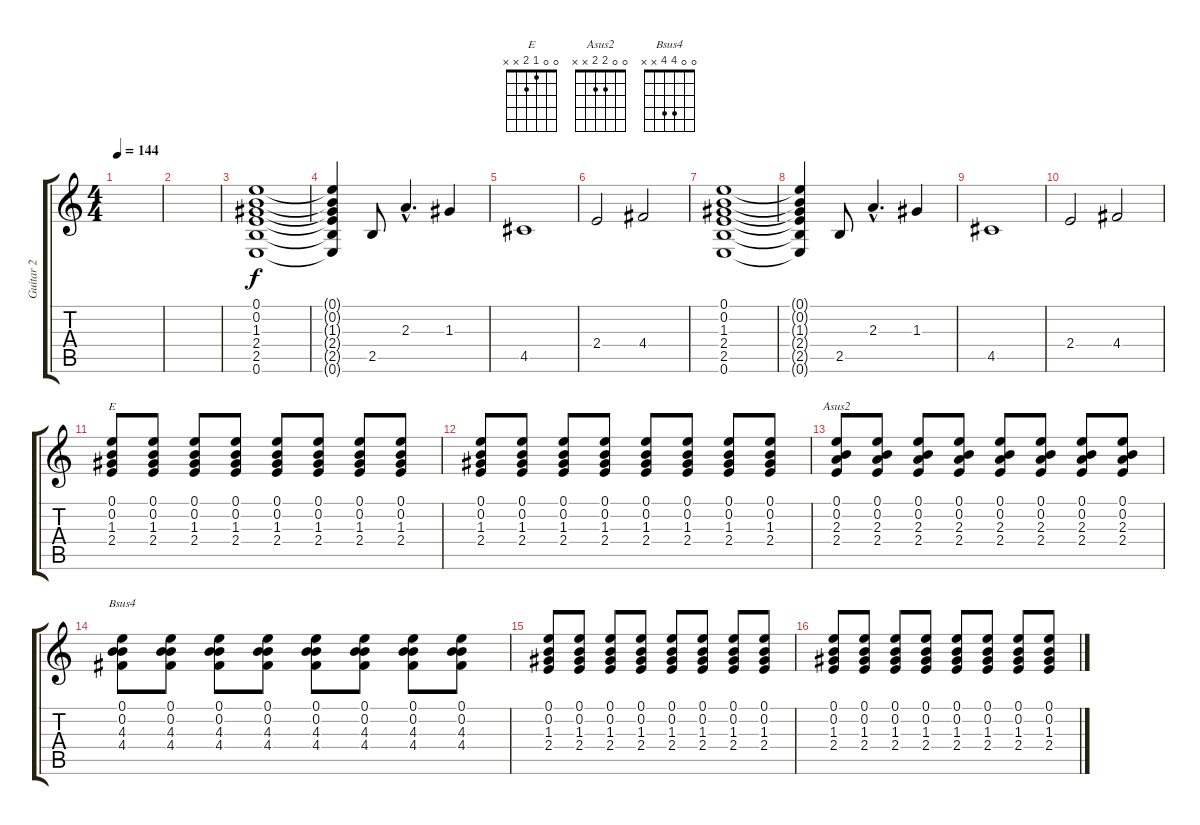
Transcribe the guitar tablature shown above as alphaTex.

\track ("Guitar 2" "Guitar 2") {instrument acousticguitarsteel}
\staff {score tabs}
\tuning (E4 B3 G3 D3 A2 E2) {hide}
\chord ("E" 0 0 1 2 x x)
\chord ("Asus2" 0 0 2 2 x x)
\chord ("Bsus4" 0 0 4 4 x x)
\ts (4 4)
\tempo 144
\clef g2
\ks c
|
|
(0.1 0.2 1.3 2.4 2.5 0.6).1 |
(0.1{t} 0.2{t} 1.3{t} 2.4{t} 2.5{t} 0.6{t}).4 2.5.8 2.3{hac}.4{d} 1.3.4 |
4.5.1 |
2.4.2 4.4.2 |
(0.1 0.2 1.3 2.4 2.5 0.6).1 |
(0.1{t} 0.2{t} 1.3{t} 2.4{t} 2.5{t} 0.6{t}).4 2.5.8 2.3{hac}.4{d} 1.3.4 |
4.5.1 |
2.4.2 4.4.2 |
(0.1 0.2 1.3 2.4).8{ch "E"} (0.1 0.2 1.3 2.4).8 (0.1 0.2 1.3 2.4).8 (0.1 0.2 1.3 2.4).8 (0.1 0.2 1.3 2.4).8 (0.1 0.2 1.3 2.4).8 (0.1 0.2 1.3 2.4).8 (0.1 0.2 1.3 2.4).8 |
(0.1 0.2 1.3 2.4).8 (0.1 0.2 1.3 2.4).8 (0.1 0.2 1.3 2.4).8 (0.1 0.2 1.3 2.4).8 (0.1 0.2 1.3 2.4).8 (0.1 0.2 1.3 2.4).8 (0.1 0.2 1.3 2.4).8 (0.1 0.2 1.3 2.4).8 |
(0.1 0.2 2.3 2.4).8{ch "Asus2"} (0.1 0.2 2.3 2.4).8 (0.1 0.2 2.3 2.4).8 (0.1 0.2 2.3 2.4).8 (0.1 0.2 2.3 2.4).8 (0.1 0.2 2.3 2.4).8 (0.1 0.2 2.3 2.4).8 (0.1 0.2 2.3 2.4).8 |
(0.1 0.2 4.3 4.4).8{ch "Bsus4"} (0.1 0.2 4.3 4.4).8 (0.1 0.2 4.3 4.4).8 (0.1 0.2 4.3 4.4).8 (0.1 0.2 4.3 4.4).8 (0.1 0.2 4.3 4.4).8 (0.1 0.2 4.3 4.4).8 (0.1 0.2 4.3 4.4).8 |
(0.1 0.2 1.3 2.4).8 (0.1 0.2 1.3 2.4).8 (0.1 0.2 1.3 2.4).8 (0.1 0.2 1.3 2.4).8 (0.1 0.2 1.3 2.4).8 (0.1 0.2 1.3 2.4).8 (0.1 0.2 1.3 2.4).8 (0.1 0.2 1.3 2.4).8 |
(0.1 0.2 1.3 2.4).8 (0.1 0.2 1.3 2.4).8 (0.1 0.2 1.3 2.4).8 (0.1 0.2 1.3 2.4).8 (0.1 0.2 1.3 2.4).8 (0.1 0.2 1.3 2.4).8 (0.1 0.2 1.3 2.4).8 (0.1 0.2 1.3 2.4).8
